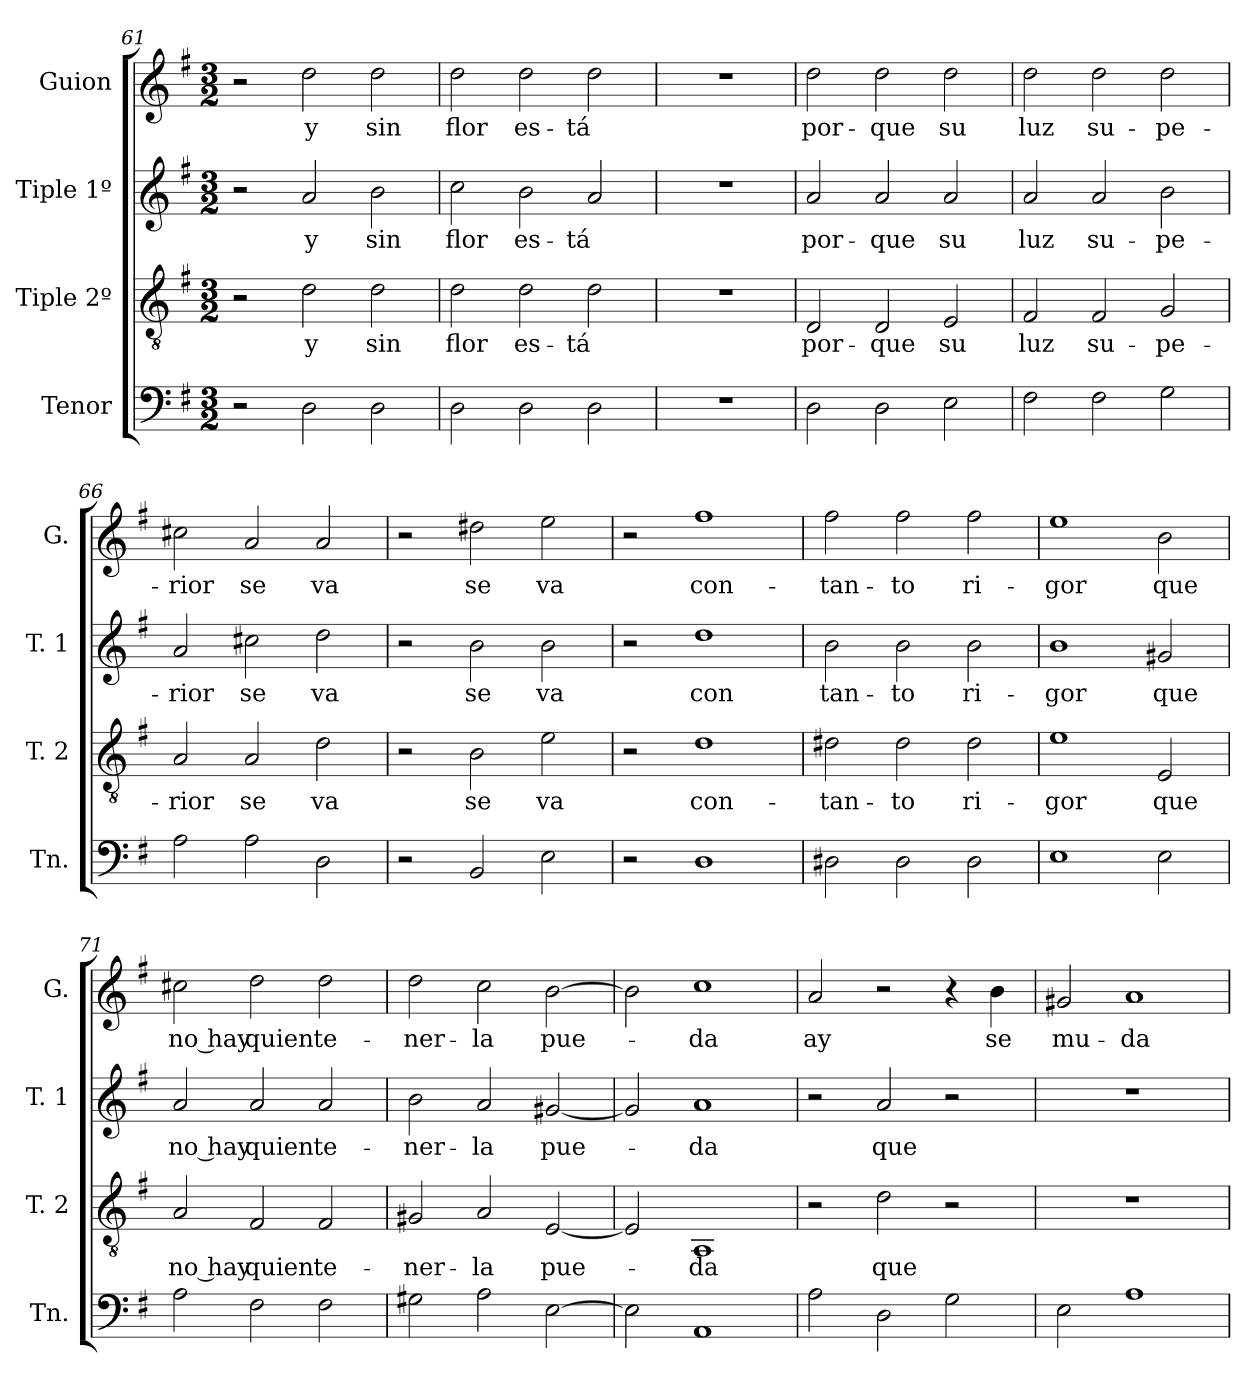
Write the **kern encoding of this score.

**kern	**kern	**text	**kern	**text	**kern	**text
*part4	*part3	*part3	*part2	*part2	*part1	*part1
*staff4	*staff3	*staff3	*staff2	*staff2	*staff1	*staff1
*I"Tenor	*I"Tiple 2º	*	*I"Tiple 1º	*	*I"Guion	*
*I'Tn.	*I'T. 2	*	*I'T. 1	*	*I'G.	*
*clefF4	*clefGv2	*	*clefG2	*	*clefG2	*
*k[f#]	*k[f#]	*	*k[f#]	*	*k[f#]	*
*M3/2	*M3/2	*	*M3/2	*	*M3/2	*
=61	=61	=61	=61	=61	=61	=61
2r	2r	.	2r	.	2r	.
2D	2d	y	2a	y	2dd	y
2D	2d	sin	2b	sin	2dd	sin
=62	=62	=62	=62	=62	=62	=62
2D	2d	flor	2cc	flor	2dd	flor
2D	2d	es-	2b	es-	2dd	es-
2D	2d	-tá	2a	-tá	2dd	-tá
=63	=63	=63	=63	=63	=63	=63
1.r	1.r	.	1.r	.	1.r	.
=64	=64	=64	=64	=64	=64	=64
2D	2D	por-	2a	por-	2dd	por-
2D	2D	-que	2a	-que	2dd	-que
2E	2E	su	2a	su	2dd	su
=65	=65	=65	=65	=65	=65	=65
2F#	2F#	luz	2a	luz	2dd	luz
2F#	2F#	su-	2a	su-	2dd	su-
2G	2G	-pe-	2b	-pe-	2dd	-pe-
=66	=66	=66	=66	=66	=66	=66
2A	2A	-rior	2a	-rior	2cc#X	-rior
2A	2A	se	2cc#X	se	2a	se
2D	2d	va	2dd	va	2a	va
=67	=67	=67	=67	=67	=67	=67
2r	2r	.	2r	.	2r	.
2BB	2B	se	2b	se	2dd#X	se
2E	2e	va	2b	va	2ee	va
=68	=68	=68	=68	=68	=68	=68
2r	2r	.	2r	.	2r	.
1D	1d	con-	1dd	con	1ff#	con-
=69	=69	=69	=69	=69	=69	=69
2D#X	2d#X	-tan-	2b	tan-	2ff#	-tan-
2D#	2d#	-to	2b	-to	2ff#	-to
2D#	2d#	ri-	2b	ri-	2ff#	ri-
=70	=70	=70	=70	=70	=70	=70
1E	1e	-gor	1b	-gor	1ee	-gor
2E	2E	que	2g#X	que	2b	que
=71	=71	=71	=71	=71	=71	=71
2A	2A	no hay	2a	no hay	2cc#X	no hay
2F#	2F#	quien	2a	quien	2dd	quien
2F#	2F#	te-	2a	te-	2dd	te-
=72	=72	=72	=72	=72	=72	=72
2G#X	2G#X	-ner-	2b	-ner-	2dd	-ner-
2A	2A	-la	2a	-la	2cc	-la
[2E	[2E	pue-	[2g#X	pue-	[2b	pue-
=73	=73	=73	=73	=73	=73	=73
2E]	2E]	.	2g#]	.	2b]	.
1AA	1AA	-da	1a	-da	1cc	-da
=74	=74	=74	=74	=74	=74	=74
2A	2r	.	2r	.	2a	ay
2D	2d	que	2a	que	2r	.
2G	2r	.	2r	.	4r	.
.	.	.	.	.	4b	se
=75	=75	=75	=75	=75	=75	=75
2E	1.r	.	1.r	.	2g#X	mu-
1A	.	.	.	.	1a	-da
=	=	=	=	=	=	=
*-	*-	*-	*-	*-	*-	*-
